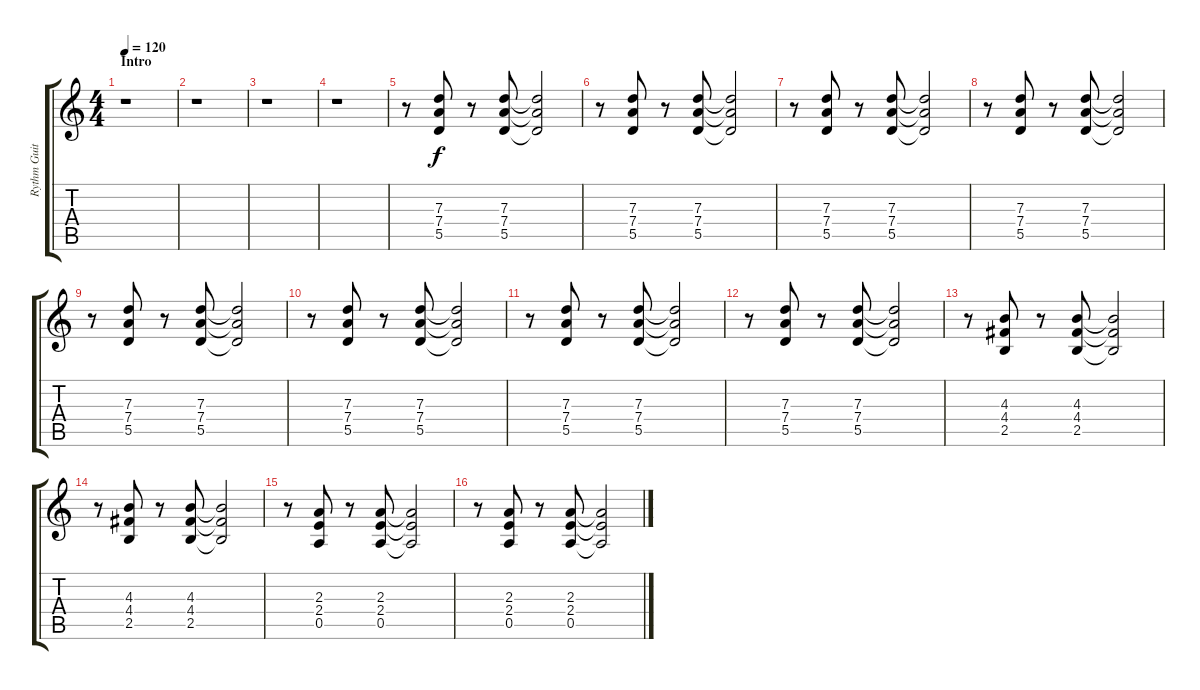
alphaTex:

\track ("Rythm Guitar (Malcom)" "Rythm Guit") {instrument distortionguitar}
\staff {score tabs}
\tuning (E4 B3 G3 D3 A2 E2) {hide}
\ts (4 4)
\section ("" "Intro")
\tempo 120
\clef g2
\ks c
r.1{dy f instrument distortionguitar} |
r.1 |
r.1 |
r.1 |
r.8 (7.3 7.4 5.5).8 r.8 (7.3 7.4 5.5).8 (7.3{t} 7.4{t} 5.5{t}).2 |
r.8 (7.3 7.4 5.5).8 r.8 (7.3 7.4 5.5).8 (7.3{t} 7.4{t} 5.5{t}).2 |
r.8 (7.3 7.4 5.5).8 r.8 (7.3 7.4 5.5).8 (7.3{t} 7.4{t} 5.5{t}).2 |
r.8 (7.3 7.4 5.5).8 r.8 (7.3 7.4 5.5).8 (7.3{t} 7.4{t} 5.5{t}).2 |
r.8 (7.3 7.4 5.5).8 r.8 (7.3 7.4 5.5).8 (7.3{t} 7.4{t} 5.5{t}).2 |
r.8 (7.3 7.4 5.5).8 r.8 (7.3 7.4 5.5).8 (7.3{t} 7.4{t} 5.5{t}).2 |
r.8 (7.3 7.4 5.5).8 r.8 (7.3 7.4 5.5).8 (7.3{t} 7.4{t} 5.5{t}).2 |
r.8 (7.3 7.4 5.5).8 r.8 (7.3 7.4 5.5).8 (7.3{t} 7.4{t} 5.5{t}).2 |
r.8 (4.3 4.4 2.5).8 r.8 (4.3 4.4 2.5).8 (4.3{t} 4.4{t} 2.5{t}).2 |
r.8 (4.3 4.4 2.5).8 r.8 (4.3 4.4 2.5).8 (4.3{t} 4.4{t} 2.5{t}).2 |
r.8 (2.3 2.4 0.5).8 r.8 (2.3 2.4 0.5).8 (2.3{t} 2.4{t} 0.5{t}).2 |
r.8 (2.3 2.4 0.5).8 r.8 (2.3 2.4 0.5).8 (2.3{t} 2.4{t} 0.5{t}).2
